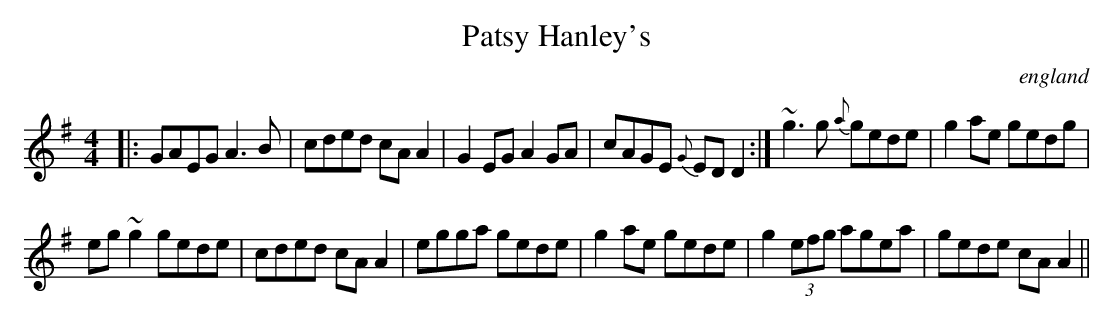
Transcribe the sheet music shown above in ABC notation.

X:1
T:Patsy Hanley's
O:england
M:4/4
K:G
|: GAEG A3B | cded cAA2 | G2EG A2GA | cAGE {G}EDD2 :| ~g3g {a}gede | g2ae gedg |
eg~g2 gede | cded cAA2 | egga gede | g2ae gede | g2(3efg agea | gede cAA2 ||
